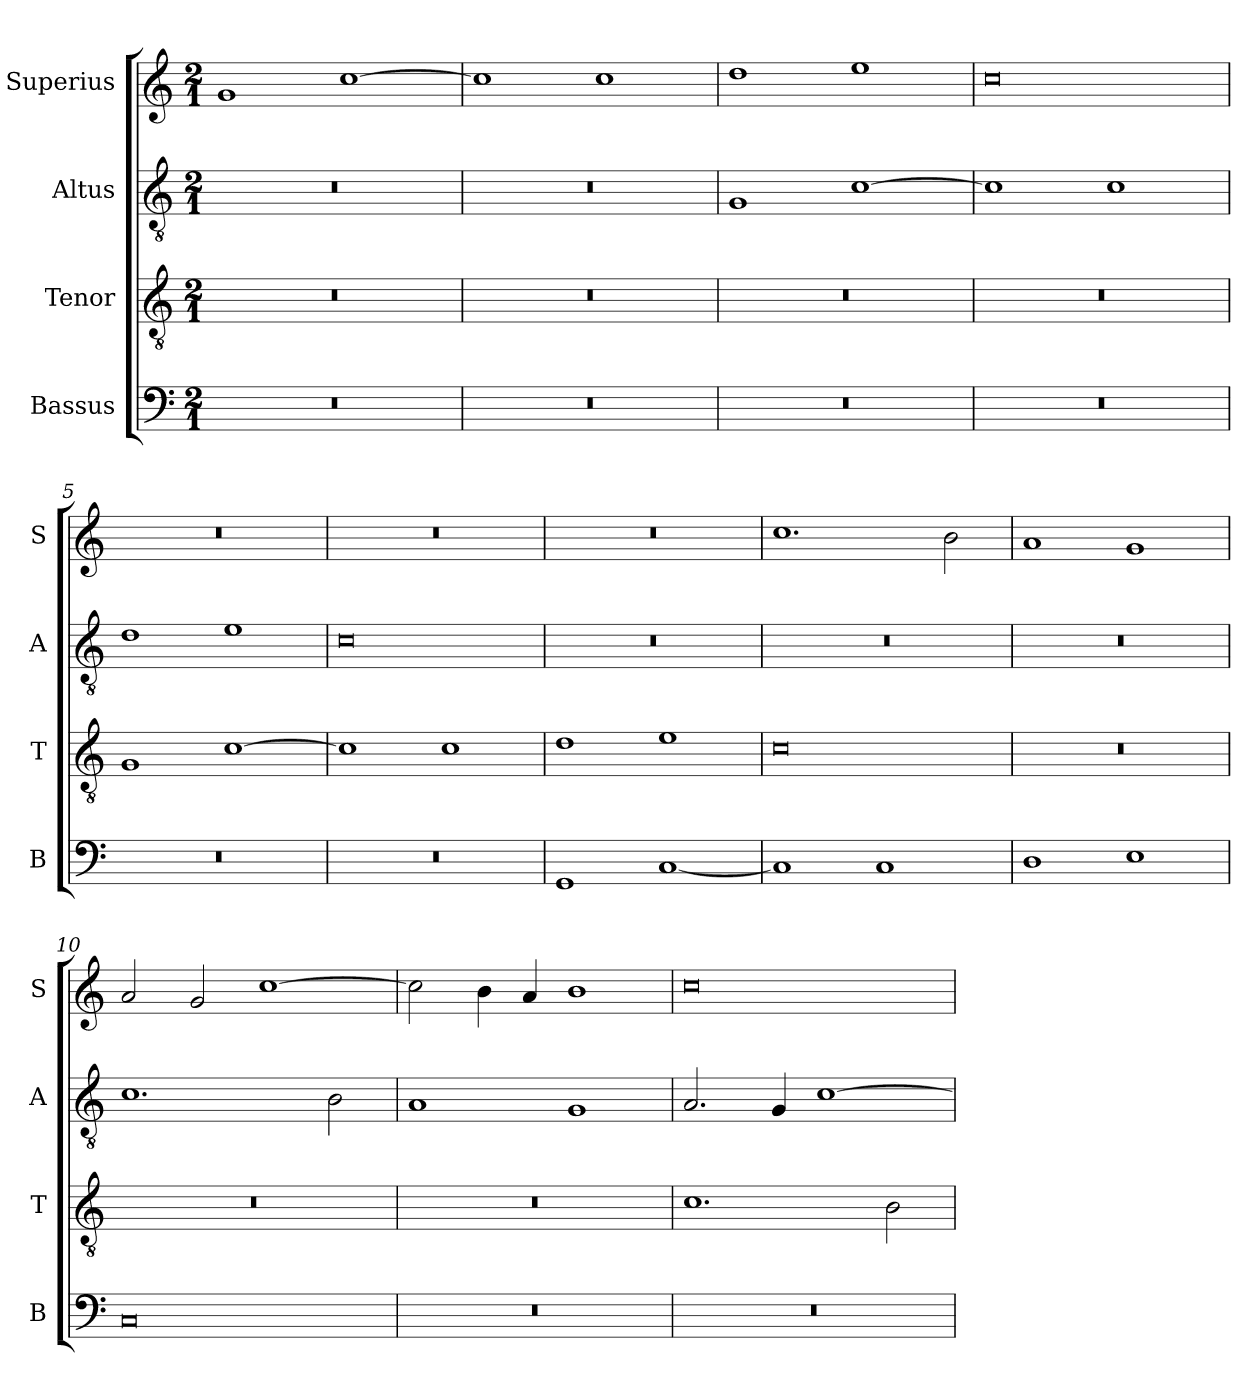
**kern	**kern	**kern	**kern
*part4	*part3	*part2	*part1
*staff4	*staff3	*staff2	*staff1
*I"Bassus	*I"Tenor	*I"Altus	*I"Superius
*I'B	*I'T	*I'A	*I'S
*clefF4	*clefGv2	*clefGv2	*clefG2
*k[]	*k[]	*k[]	*k[]
*M2/1	*M2/1	*M2/1	*M2/1
=1	=1	=1	=1
0r	0r	0r	1g
.	.	.	[1cc
=2	=2	=2	=2
0r	0r	0r	1cc]
.	.	.	1cc
=3	=3	=3	=3
0r	0r	1G	1dd
.	.	[1c	1ee
=4	=4	=4	=4
0r	0r	1c]	0cc
.	.	1c	.
=5	=5	=5	=5
0r	1G	1d	0r
.	[1c	1e	.
=6	=6	=6	=6
0r	1c]	0c	0r
.	1c	.	.
=7	=7	=7	=7
1GG	1d	0r	0r
[1C	1e	.	.
=8	=8	=8	=8
1C]	0c	0r	1.cc
1C	.	.	.
.	.	.	2b\
=9	=9	=9	=9
1D	0r	0r	1a
1E	.	.	1g
=10	=10	=10	=10
0C	0r	1.c	2a/
.	.	.	2g/
.	.	.	[1cc
.	.	2B\	.
=11	=11	=11	=11
0r	0r	1A	2cc\]
.	.	.	4b\
.	.	.	4a/
.	.	1G	1b
=12	=12	=12	=12
0r	1.c	2.A/	0cc
.	.	4G/	.
.	.	[1c	.
.	2B\	.	.
=	=	=	=
*-	*-	*-	*-
